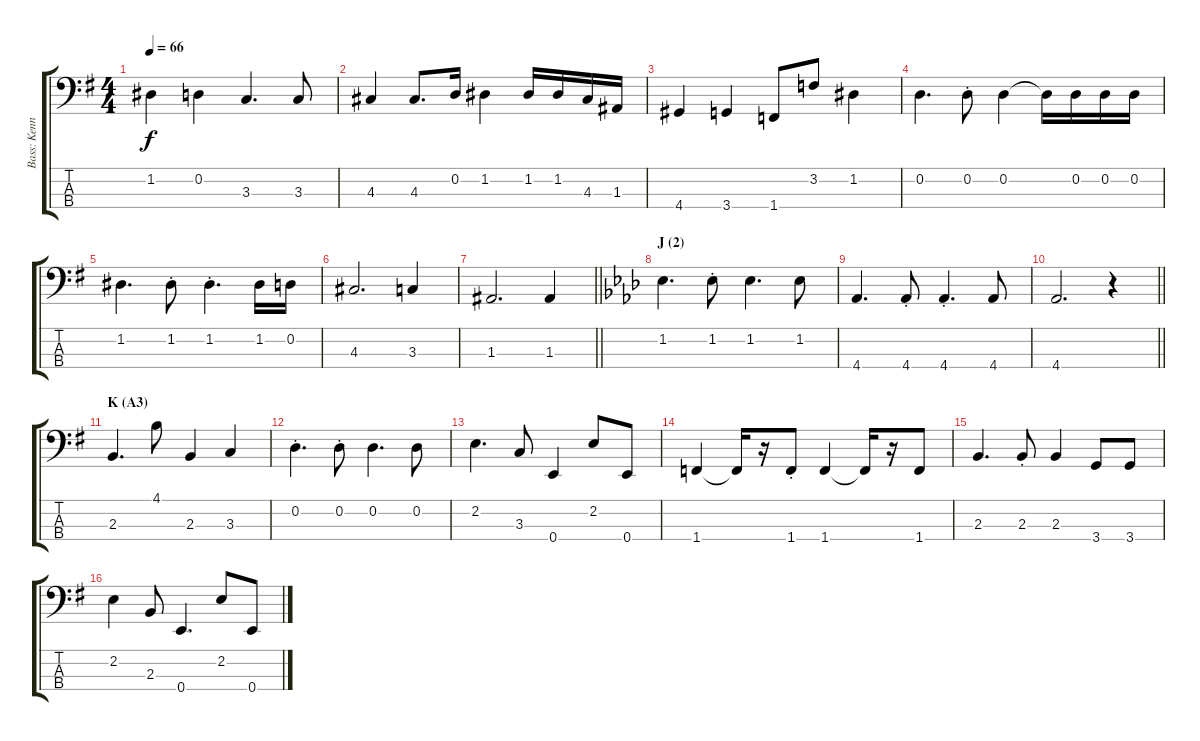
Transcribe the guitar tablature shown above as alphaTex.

\track ("Bass: Kenny Passarelli?" "Bass: Kenn") {instrument fretlessbass}
\staff {score tabs}
\tuning (G2 D2 A1 E1) {hide}
\ts (4 4)
\tempo 66
\clef f4
\ks g
1.2.4{dy f} 0.2.4 3.3.4{d} 3.3.8 |
4.3.4 4.3.8{d} 0.2.16 1.2.4 1.2.16 1.2.16 4.3.16 1.3.16 |
4.4.4 3.4.4 1.4.8 3.2.8 1.2.4 |
0.2.4{d} 0.2{st}.8 0.2.4 0.2{t}.16 0.2.16 0.2.16 0.2.16 |
1.2.4{d} 1.2{st}.8 1.2{st}.4{d} 1.2.16 0.2.16 |
4.3.2{d} 3.3.4 |
\barLineRight lightlight
1.3.2{d} 1.3.4 |
\section ("" "J (2)")
\ks ab
1.2.4{d} 1.2{st}.8 1.2.4{d} 1.2.8 |
4.4.4{d} 4.4{st}.8 4.4{st}.4{d} 4.4.8 |
\barLineRight lightlight
4.4.2{d} r.4 |
\section ("" "K (A3)")
\ks g
2.3.4{d} 4.1.8 2.3.4 3.3.4 |
0.2{st}.4{d} 0.2{st}.8 0.2.4{d} 0.2.8 |
2.2.4{d} 3.3.8 0.4.4 2.2.8 0.4.8 |
1.4.4 1.4{t}.16 r.16 1.4{st}.8 1.4.4 1.4{t}.16 r.16 1.4.8 |
2.3.4{d} 2.3{st}.8 2.3.4 3.4.8 3.4.8 |
2.2.4 2.3.8 0.4.4{d} 2.2.8 0.4.8
